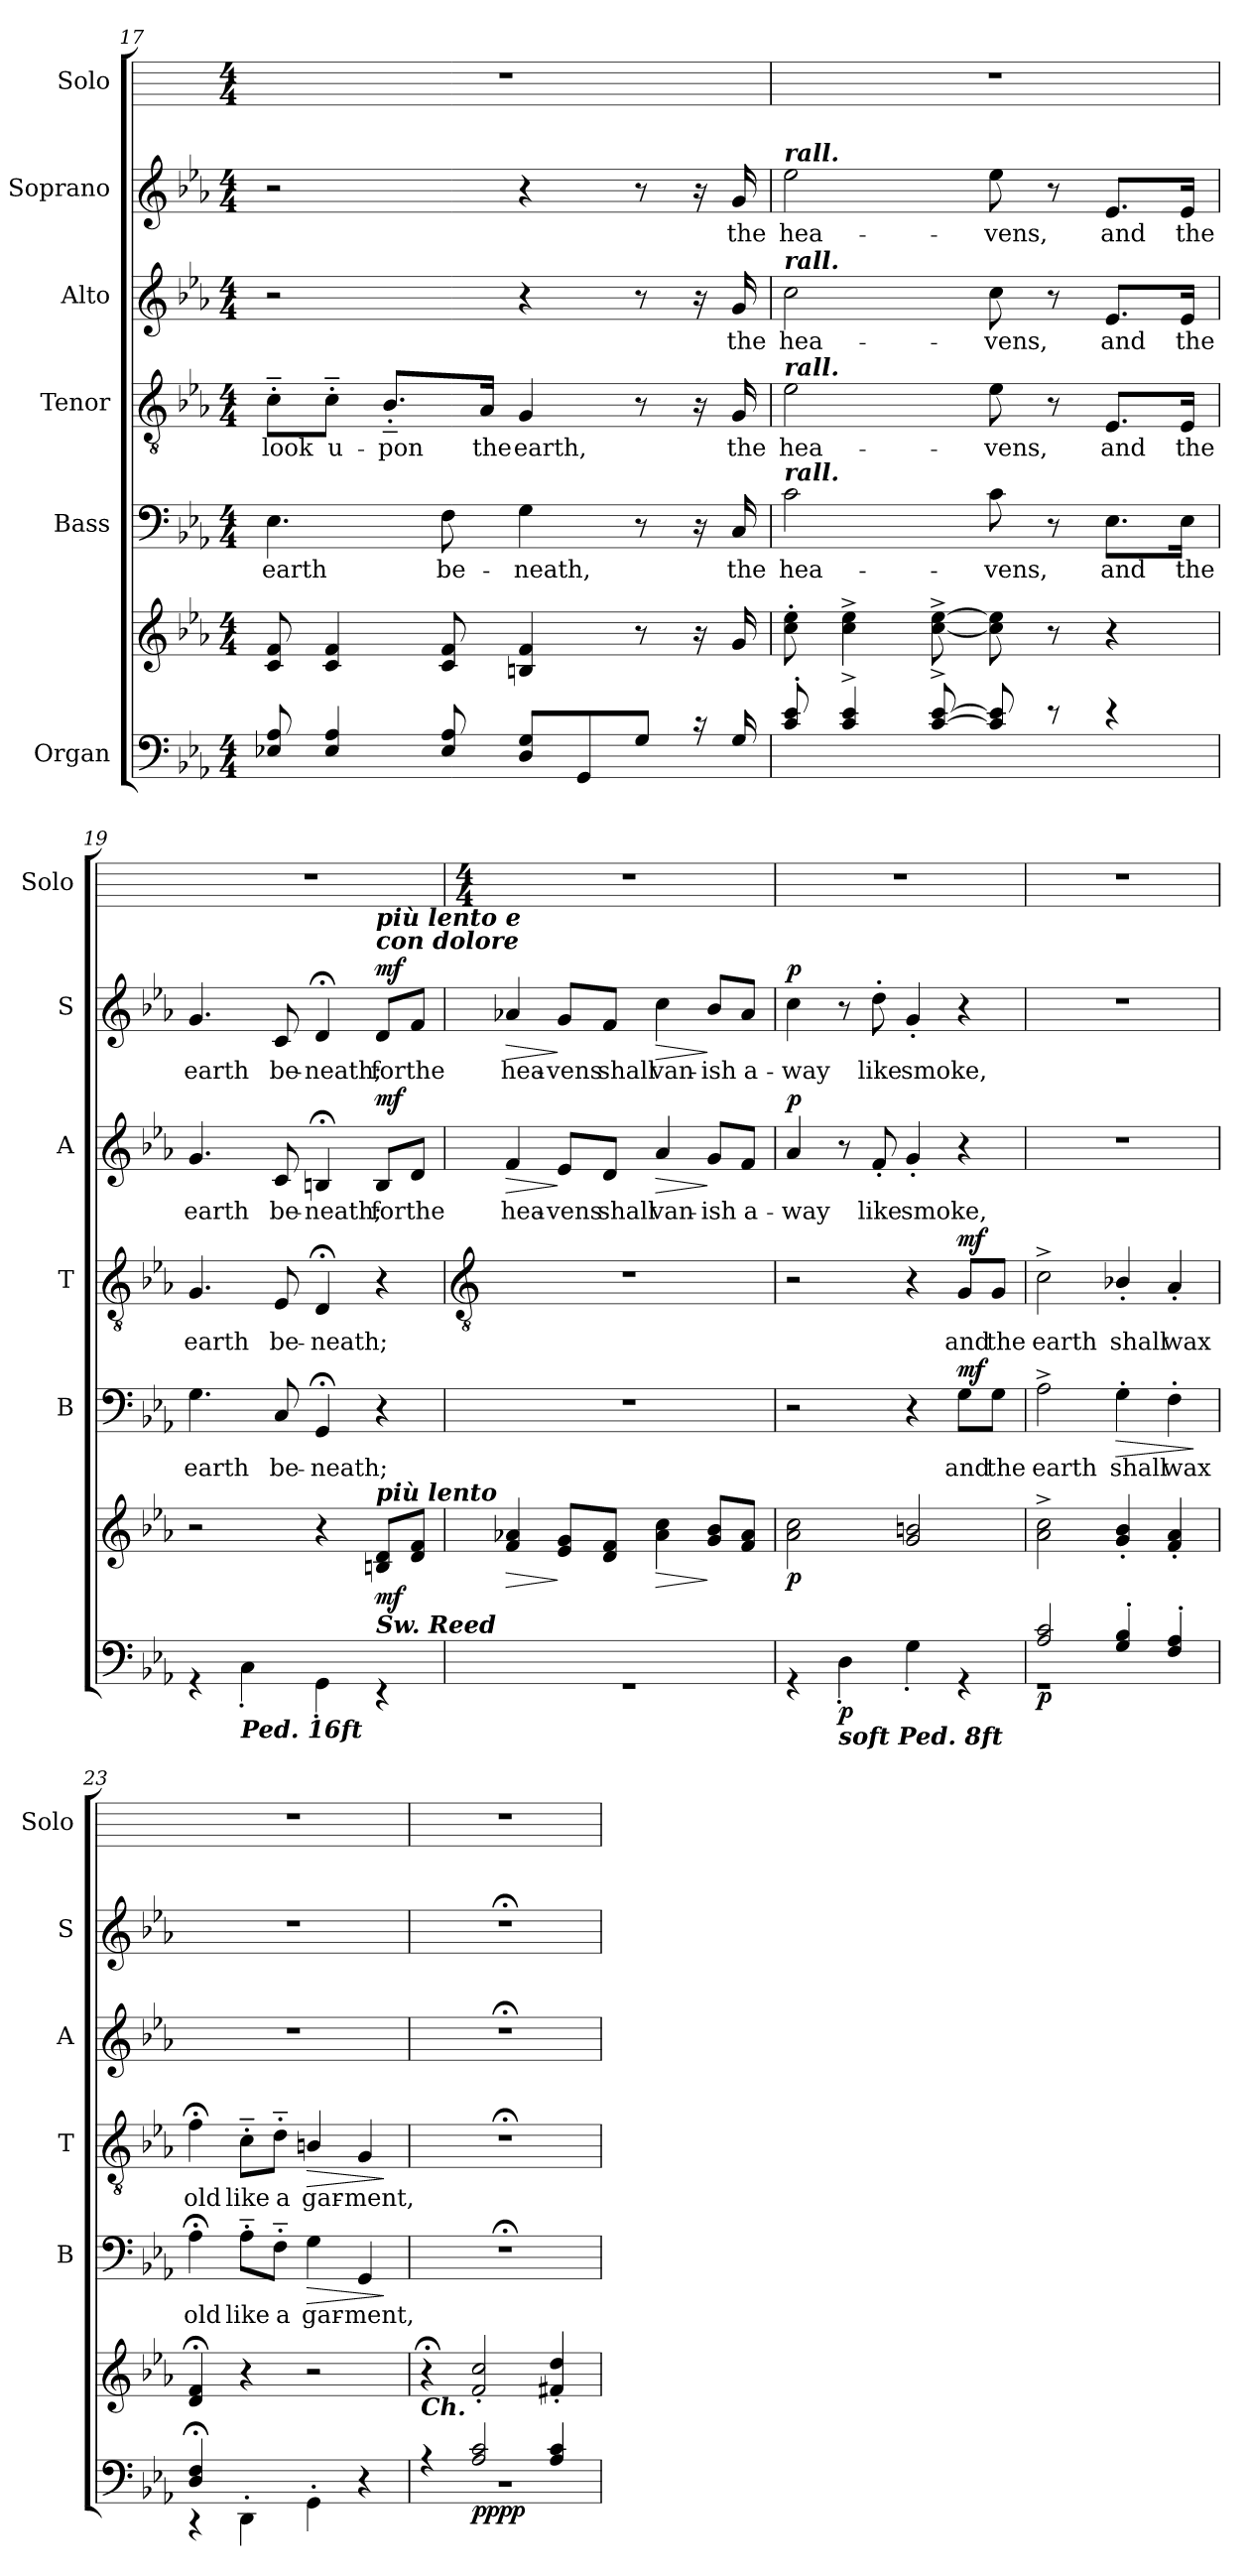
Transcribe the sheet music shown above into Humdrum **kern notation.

**kern	**kern	**dynam	**kern	**text	**dynam	**kern	**text	**dynam	**kern	**text	**dynam	**kern	**text	**dynam	**kern
*part6	*part6	*part6	*part5	*part5	*part5	*part4	*part4	*part4	*part3	*part3	*part3	*part2	*part2	*part2	*part1
*staff7	*staff6	*staff6/7	*staff5	*staff5	*staff5	*staff4	*staff4	*staff4	*staff3	*staff3	*staff3	*staff2	*staff2	*staff2	*staff1
*I"Organ	*	*	*I"Bass	*	*	*I"Tenor	*	*	*I"Alto	*	*	*I"Soprano	*	*	*I"Solo
*	*	*	*I'B	*	*	*I'T	*	*	*I'A	*	*	*I'S	*	*	*I'Solo
!!LO:LB:g=z
*clefF4	*clefG2	*	*clefF4	*	*	*clefGv2	*	*	*clefG2	*	*	*clefG2	*	*	*
*k[b-e-a-]	*k[b-e-a-]	*	*k[b-e-a-]	*	*	*k[b-e-a-]	*	*	*k[b-e-a-]	*	*	*k[b-e-a-]	*	*	*
*E-:	*E-:	*	*E-:	*	*	*E-:	*	*	*E-:	*	*	*E-:	*	*	*
*M4/4	*M4/4	*	*M4/4	*	*	*M4/4	*	*	*M4/4	*	*	*M4/4	*	*	*M4/4
=17	=17	=17	=17	=17	=17	=17	=17	=17	=17	=17	=17	=17	=17	=17	=17
*^	*	*	*	*	*	*	*	*	*	*	*	*	*	*	*
!	!	!	!	!	!LO:LY:b	!	!	!LO:LY:b	!	!	!	!	!	!	!	!
8E-X/ 8A-/	1ryy	8c 8f	.	4.E-	earth	.	8c'~\L	look	.	2r	.	.	2r	.	.	1r
!	!	!	!	!	!	!	!	!LO:LY:b	!	!	!	!	!	!	!	!
4E-/ 4A-/	.	4c 4f	.	.	.	.	8c'~\J	u-	.	.	.	.	.	.	.	.
!	!	!	!	!	!	!	!	!LO:LY:b	!	!	!	!	!	!	!	!
.	.	.	.	.	.	.	8.B-'~/L	-pon	.	.	.	.	.	.	.	.
!	!	!	!	!	!LO:LY:b	!	!	!	!	!	!	!	!	!	!	!
8E-/ 8A-/	.	8c 8f	.	8F	be-	.	.	.	.	.	.	.	.	.	.	.
!	!	!	!	!	!	!	!	!LO:LY:b	!	!	!	!	!	!	!	!
.	.	.	.	.	.	.	16A-/Jk	the	.	.	.	.	.	.	.	.
!	!	!	!	!	!LO:LY:b	!	!	!LO:LY:b	!	!	!	!	!	!	!	!
8D/ 8G/L	.	4Bn 4f	.	4G	-neath,	.	4G	earth,	.	4r	.	.	4r	.	.	.
8GG/	.	.	.	.	.	.	.	.	.	.	.	.	.	.	.	.
8G/J	.	8r	.	8r	.	.	8r	.	.	8r	.	.	8r	.	.	.
16r	.	16r	.	16r	.	.	16r	.	.	16r	.	.	16r	.	.	.
!	!	!	!	!	!LO:LY:b	!	!	!LO:LY:b	!	!	!LO:LY:b	!	!	!LO:LY:b	!	!
16G/	.	16g	.	16C	the	.	16G	the	.	16g	the	.	16g	the	.	.
=18	=18	=18	=18	=18	=18	=18	=18	=18	=18	=18	=18	=18	=18	=18	=18	=18
!	!	!	!	!	!	!	!	!	!	!	!	!	!LO:TX:a:Bi:t=rall.	!	!	!
!	!	!	!	!	!	!	!	!	!	!LO:TX:a:Bi:t=rall.	!	!	!	!	!	!
!	!	!	!	!	!	!	!LO:TX:a:Bi:t=rall.	!	!	!	!	!	!	!	!	!
!	!	!	!	!LO:TX:a:Bi:t=rall.	!	!	!	!	!	!	!	!	!	!	!	!
!	!	!	!	!	!LO:LY:b	!	!	!LO:LY:b	!	!	!LO:LY:b	!	!	!LO:LY:b	!	!
8c/' 8e-/'	1ryy	8cc' 8ee-'	.	2c	hea-	.	2e-	hea-	.	2cc	hea-	.	2ee-	hea-	.	1r
4c/^ 4e-/^	.	4cc^ 4ee-^	.	.	.	.	.	.	.	.	.	.	.	.	.	.
[8c/^ [8e-/^	.	[8cc^ [8ee-^	.	.	.	.	.	.	.	.	.	.	.	.	.	.
!	!	!	!	!	!LO:LY:b	!	!	!LO:LY:b	!	!	!LO:LY:b	!	!	!LO:LY:b	!	!
8c/] 8e-/]	.	8cc] 8ee-]	.	8c\	-vens,	.	8e-	-vens,	.	8cc	-vens,	.	8ee-	-vens,	.	.
8r	.	8r	.	8r	.	.	8r	.	.	8r	.	.	8r	.	.	.
!	!	!	!	!	!LO:LY:b	!	!	!LO:LY:b	!	!	!LO:LY:b	!	!	!LO:LY:b	!	!
4r	.	4r	.	8.E-\L	and	.	8.E-/L	and	.	8.e-/L	and	.	8.e-/L	and	.	.
!	!	!	!	!	!LO:LY:b	!	!	!LO:LY:b	!	!	!LO:LY:b	!	!	!LO:LY:b	!	!
.	.	.	.	16E-\Jk	the	.	16E-/Jk	the	.	16e-/Jk	the	.	16e-/Jk	the	.	.
=19	=19	=19	=19	=19	=19	=19	=19	=19	=19	=19	=19	=19	=19	=19	=19	=19
!	!	!	!	!	!LO:LY:b	!	!	!LO:LY:b	!	!	!LO:LY:b	!	!	!LO:LY:b	!	!
1ryy	4r	2r	.	4.G	earth	.	4.G	earth	.	4.g	earth	.	4.g	earth	.	1r
!	!LO:TX:b:Bi:t=Ped. 16ft	!	!	!	!	!	!	!	!	!	!	!	!	!	!	!
.	4C'\	.	.	.	.	.	.	.	.	.	.	.	.	.	.	.
!	!	!	!	!	!LO:LY:b	!	!	!LO:LY:b	!	!	!LO:LY:b	!	!	!LO:LY:b	!	!
.	.	.	.	8C	be-	.	8E-	be-	.	8c	be-	.	8c	be-	.	.
!	!	!	!	!	!LO:LY:b	!	!	!LO:LY:b	!	!	!LO:LY:b	!	!	!LO:LY:b	!	!
.	4GG'\	4r	.	4GG;<	-neath;	.	4D;<	-neath;	.	4Bn;<	-neath;	.	4d;<	-neath;	.	.
!	!	!	!	!	!	!	!	!	!	!	!	!	!LO:TX:a:Bi:t=più lento e \ncon dolore	!	!	!
!	!	!LO:TX:a:Bi:t=più lento	!	!	!	!	!	!	!	!	!	!	!	!	!	!
!	!	!LO:TX:b:Bi:t=Sw. Reed	!	!	!	!	!	!	!	!	!	!	!	!	!	!
!	!	!	!LO:DY:b	!	!	!	!	!	!	!	!LO:LY:b	!LO:DY:b	!	!LO:LY:b	!LO:DY:b	!
.	4r	8Bn 8dL	mf	4r	.	.	4r	.	.	8B/L	for	mf	8d/L	for	mf	.
!	!	!	!	!	!	!	!	!	!	!	!LO:LY:b	!	!	!LO:LY:b	!	!
.	.	8d 8fJ	.	.	.	.	.	.	.	8d/J	the	.	8f/J	the	.	.
!!LO:LB:g=z
=20	=20	=20	=20	=20	=20	=20	=20	=20	=20	=20	=20	=20	=20	=20	=20	=20
*	*	*	*	*	*	*	*clefGv2	*	*	*	*	*	*	*	*	*
*	*	*	*	*	*	*	*	*	*	*	*	*	*	*	*	*M4/4
!	!	!	!LO:HP:b	!	!	!	!	!	!	!	!LO:LY:b	!LO:HP:b	!	!LO:LY:b	!LO:HP:b	!
1ryy	1r	4f 4a-X	>	1r	.	.	1r	.	.	4f	hea-	>	4a-X	hea-	>	1r
!	!	!	!	!	!	!	!	!	!	!	!LO:LY:b	!	!	!LO:LY:b	!	!
.	.	8e- 8gL	]	.	.	.	.	.	.	8e-/L	-vens	]	8g/L	-vens	]	.
!	!	!	!	!	!	!	!	!	!	!	!LO:LY:b	!	!	!LO:LY:b	!	!
.	.	8d 8fJ	.	.	.	.	.	.	.	8d/J	shall	.	8f/J	shall	.	.
!	!	!	!LO:HP:b	!	!	!	!	!	!	!	!LO:LY:b	!LO:HP:b	!	!LO:LY:b	!LO:HP:b	!
.	.	4a- 4cc	>	.	.	.	.	.	.	4a-	van-	>	4cc	van-	>	.
!	!	!	!	!	!	!	!	!	!	!	!LO:LY:b	!	!	!LO:LY:b	!	!
.	.	8g 8b-L	]	.	.	.	.	.	.	8g/L	-ish	]	8b-/L	-ish	]	.
!	!	!	!	!	!	!	!	!	!	!	!LO:LY:b	!	!	!LO:LY:b	!	!
.	.	8f 8a-J	.	.	.	.	.	.	.	8f/J	a-	.	8a-/J	a-	.	.
=21	=21	=21	=21	=21	=21	=21	=21	=21	=21	=21	=21	=21	=21	=21	=21	=21
!	!	!	!LO:DY:b	!	!	!	!	!	!	!	!LO:LY:b	!LO:DY:b	!	!LO:LY:b	!LO:DY:b	!
1ryy	4r	2a- 2cc	p	2r	.	.	2r	.	.	4a-	way	p	4cc	way	p	1r
!	!LO:TX:b:Bi:t=soft Ped. 8ft	!	!	!	!	!	!	!	!	!	!	!	!	!	!	!
!	!	!	!LO:DY:b=2	!	!	!	!	!	!	!	!	!	!	!	!	!
.	4D'\	.	p	.	.	.	.	.	.	8r	.	.	8r	.	.	.
!	!	!	!	!	!	!	!	!	!	!	!LO:LY:b	!	!	!LO:LY:b	!	!
.	.	.	.	.	.	.	.	.	.	8f'	like	.	8dd'	like	.	.
!	!	!	!	!	!	!	!	!	!	!	!LO:LY:b	!	!	!LO:LY:b	!	!
.	4G'\	2g 2bn	.	4r	.	.	4r	.	.	4g'	smoke,	.	4g'	smoke,	.	.
!	!	!	!	!	!LO:LY:b	!LO:DY:b	!	!LO:LY:b	!LO:DY:b	!	!	!	!	!	!	!
.	4r	.	.	8G\L	and	mf	8G/L	and	mf	4r	.	.	4r	.	.	.
!	!	!	!	!	!LO:LY:b	!	!	!LO:LY:b	!	!	!	!	!	!	!	!
.	.	.	.	8G\J	the	.	8G/J	the	.	.	.	.	.	.	.	.
=22	=22	=22	=22	=22	=22	=22	=22	=22	=22	=22	=22	=22	=22	=22	=22	=22
!	!	!	!LO:DY:b=2	!	!LO:LY:b	!	!	!LO:LY:b	!	!	!	!	!	!	!	!
2A-/ 2c/	1r	2a-^ 2cc^	p	2A-^	earth	.	2c^	earth	.	1r	.	.	1r	.	.	1r
!	!	!	!	!	!LO:LY:b	!LO:HP:b	!	!LO:LY:b	!	!	!	!	!	!	!	!
4G/' 4B-/'	.	4g' 4b-'	.	4G'\	shall	>	4B-X'/	shall	.	.	.	.	.	.	.	.
!	!	!	!	!	!LO:LY:b	!	!	!LO:LY:b	!	!	!	!	!	!	!	!
4F/' 4A-/'	.	4f' 4a-'	.	4F'	wax	.	4A-'	wax	.	.	.	.	.	.	.	.
*v	*v	*	*	*	*	*	*	*	*	*	*	*	*	*	*	*
.	.	.	.	.	]	.	.	.	.	.	.	.	.	.	.
=23	=23	=23	=23	=23	=23	=23	=23	=23	=23	=23	=23	=23	=23	=23	=23
*^	*	*	*	*	*	*	*	*	*	*	*	*	*	*	*
!	!	!	!	!	!LO:LY:b	!	!	!LO:LY:b	!	!	!	!	!	!	!	!
4D/;< 4F/;<	4r	4d;< 4f;<	.	4A-;<	old	.	4f;<	old	.	1r	.	.	1r	.	.	1r
!	!	!	!	!	!LO:LY:b	!	!	!LO:LY:b	!	!	!	!	!	!	!	!
2.ryy	4DD'\	4r	.	8A-'~\L	like	.	8c'~\L	like	.	.	.	.	.	.	.	.
!	!	!	!	!	!LO:LY:b	!	!	!LO:LY:b	!	!	!	!	!	!	!	!
.	.	.	.	8F'~\J	a	.	8d'~\J	a	.	.	.	.	.	.	.	.
!	!	!	!	!	!LO:LY:b	!LO:HP:b	!	!LO:LY:b	!LO:HP:b	!	!	!	!	!	!	!
.	4GG'\	2r	.	4G\	gar-	>	4Bn/	gar-	>	.	.	.	.	.	.	.
!	!	!	!	!	!LO:LY:b	!	!	!LO:LY:b	!	!	!	!	!	!	!	!
.	4r	.	.	4GG/	-ment,	.	4G	-ment,	.	.	.	.	.	.	.	.
*v	*v	*	*	*	*	*	*	*	*	*	*	*	*	*	*	*
.	.	.	.	.	]	.	.	]	.	.	.	.	.	.	.
=24	=24	=24	=24	=24	=24	=24	=24	=24	=24	=24	=24	=24	=24	=24	=24
*^	*	*	*	*	*	*	*	*	*	*	*	*	*	*	*
!	!	!LO:TX:b:Bi:t=Ch.	!	!	!	!	!	!	!	!	!	!	!	!	!	!
4r	1r	4r;<	.	1r;<	.	.	1r;<	.	.	1r;<	.	.	1r;<	.	.	1r
!	!	!	!LO:DY:b=2	!	!	!	!	!	!	!	!	!	!	!	!	!
!	!	!	!LO:DY:n=1:b	!	!	!	!	!	!	!	!	!	!	!	!	!
2A-/ 2c/	.	2f' 2cc'	pp pp	.	.	.	.	.	.	.	.	.	.	.	.	.
4A-/ 4c/	.	4f#X' 4dd'	.	.	.	.	.	.	.	.	.	.	.	.	.	.
*v	*v	*	*	*	*	*	*	*	*	*	*	*	*	*	*	*
=	=	=	=	=	=	=	=	=	=	=	=	=	=	=	=
*-	*-	*-	*-	*-	*-	*-	*-	*-	*-	*-	*-	*-	*-	*-	*-
